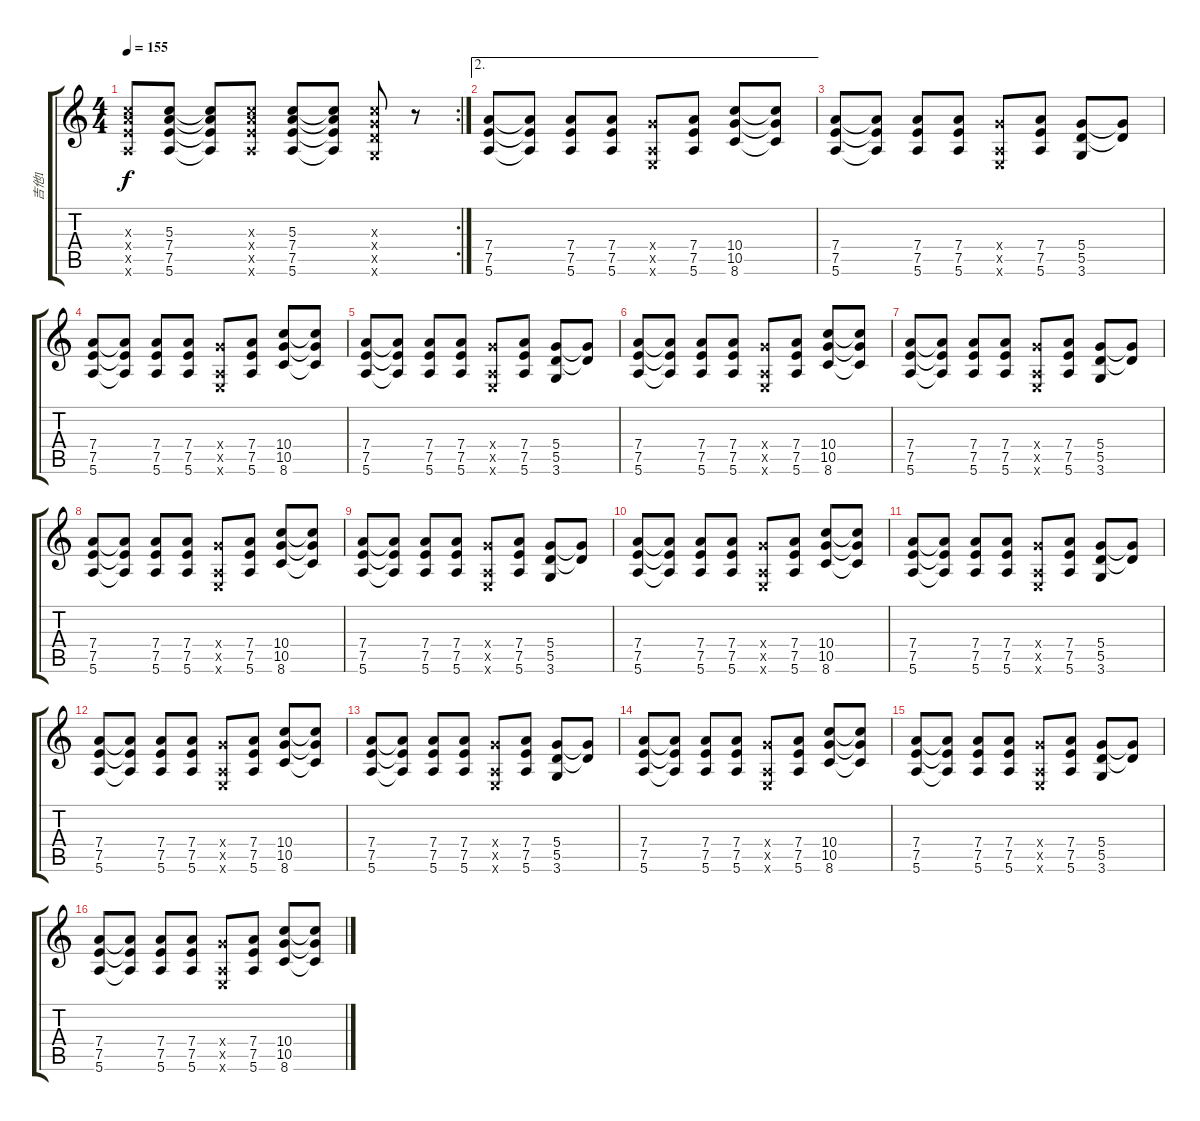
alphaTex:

\track ("吉他1" "吉他1") {instrument electricguitarjazz}
\staff {score tabs}
\tuning (E4 B3 G3 D3 A2 E2) {hide}
\rc 2
\ts (4 4)
\tempo 155
\clef g2
\ks c
(5.3{x} 7.4{x} 7.5{x} 5.6{x}).8{dy f} (5.3 7.4 7.5 5.6).8 (5.3{t} 7.4{t} 7.5{t} 5.6{t}).8 (5.3{x} 7.4{x} 7.5{x} 5.6{x}).8 (5.3 7.4 7.5 5.6).8 (5.3{t} 7.4{t} 7.5{t} 5.6{t}).8 (5.3{x} 5.4{x} 5.5{x} 3.6{x}).8 r.8 |
\ae 2
(7.4 7.5 5.6).8{instrument overdrivenguitar} (7.4{t} 7.5{t} 5.6{t}).8 (7.4 7.5 5.6).8 (7.4 7.5 5.6).8 (5.4{x} 0.5{x} 0.6{x}).8 (7.4 7.5 5.6).8 (10.4 10.5 8.6).8 (10.4{t} 10.5{t} 8.6{t}).8 |
(7.4 7.5 5.6).8 (7.4{t} 7.5{t} 5.6{t}).8 (7.4 7.5 5.6).8 (7.4 7.5 5.6).8 (5.4{x} 0.5{x} 0.6{x}).8 (7.4 7.5 5.6).8 (5.4 5.5 3.6).8 (5.4{t} 5.5{t}).8 |
(7.4 7.5 5.6).8{instrument overdrivenguitar} (7.4{t} 7.5{t} 5.6{t}).8 (7.4 7.5 5.6).8 (7.4 7.5 5.6).8 (5.4{x} 0.5{x} 0.6{x}).8 (7.4 7.5 5.6).8 (10.4 10.5 8.6).8 (10.4{t} 10.5{t} 8.6{t}).8 |
(7.4 7.5 5.6).8 (7.4{t} 7.5{t} 5.6{t}).8 (7.4 7.5 5.6).8 (7.4 7.5 5.6).8 (5.4{x} 0.5{x} 0.6{x}).8 (7.4 7.5 5.6).8 (5.4 5.5 3.6).8 (5.4{t} 5.5{t}).8 |
(7.4 7.5 5.6).8{instrument overdrivenguitar} (7.4{t} 7.5{t} 5.6{t}).8 (7.4 7.5 5.6).8 (7.4 7.5 5.6).8 (5.4{x} 0.5{x} 0.6{x}).8 (7.4 7.5 5.6).8 (10.4 10.5 8.6).8 (10.4{t} 10.5{t} 8.6{t}).8 |
(7.4 7.5 5.6).8 (7.4{t} 7.5{t} 5.6{t}).8 (7.4 7.5 5.6).8 (7.4 7.5 5.6).8 (5.4{x} 0.5{x} 0.6{x}).8 (7.4 7.5 5.6).8 (5.4 5.5 3.6).8 (5.4{t} 5.5{t}).8 |
(7.4 7.5 5.6).8{instrument overdrivenguitar} (7.4{t} 7.5{t} 5.6{t}).8 (7.4 7.5 5.6).8 (7.4 7.5 5.6).8 (5.4{x} 0.5{x} 0.6{x}).8 (7.4 7.5 5.6).8 (10.4 10.5 8.6).8 (10.4{t} 10.5{t} 8.6{t}).8 |
(7.4 7.5 5.6).8 (7.4{t} 7.5{t} 5.6{t}).8 (7.4 7.5 5.6).8 (7.4 7.5 5.6).8 (5.4{x} 0.5{x} 0.6{x}).8 (7.4 7.5 5.6).8 (5.4 5.5 3.6).8 (5.4{t} 5.5{t}).8 |
(7.4 7.5 5.6).8{instrument overdrivenguitar} (7.4{t} 7.5{t} 5.6{t}).8 (7.4 7.5 5.6).8 (7.4 7.5 5.6).8 (5.4{x} 0.5{x} 0.6{x}).8 (7.4 7.5 5.6).8 (10.4 10.5 8.6).8 (10.4{t} 10.5{t} 8.6{t}).8 |
(7.4 7.5 5.6).8 (7.4{t} 7.5{t} 5.6{t}).8 (7.4 7.5 5.6).8 (7.4 7.5 5.6).8 (5.4{x} 0.5{x} 0.6{x}).8 (7.4 7.5 5.6).8 (5.4 5.5 3.6).8 (5.4{t} 5.5{t}).8 |
(7.4 7.5 5.6).8{instrument overdrivenguitar} (7.4{t} 7.5{t} 5.6{t}).8 (7.4 7.5 5.6).8 (7.4 7.5 5.6).8 (5.4{x} 0.5{x} 0.6{x}).8 (7.4 7.5 5.6).8 (10.4 10.5 8.6).8 (10.4{t} 10.5{t} 8.6{t}).8 |
(7.4 7.5 5.6).8 (7.4{t} 7.5{t} 5.6{t}).8 (7.4 7.5 5.6).8 (7.4 7.5 5.6).8 (5.4{x} 0.5{x} 0.6{x}).8 (7.4 7.5 5.6).8 (5.4 5.5 3.6).8 (5.4{t} 5.5{t}).8 |
(7.4 7.5 5.6).8{instrument overdrivenguitar} (7.4{t} 7.5{t} 5.6{t}).8 (7.4 7.5 5.6).8 (7.4 7.5 5.6).8 (5.4{x} 0.5{x} 0.6{x}).8 (7.4 7.5 5.6).8 (10.4 10.5 8.6).8 (10.4{t} 10.5{t} 8.6{t}).8 |
(7.4 7.5 5.6).8 (7.4{t} 7.5{t} 5.6{t}).8 (7.4 7.5 5.6).8 (7.4 7.5 5.6).8 (5.4{x} 0.5{x} 0.6{x}).8 (7.4 7.5 5.6).8 (5.4 5.5 3.6).8 (5.4{t} 5.5{t}).8 |
(7.4 7.5 5.6).8{instrument overdrivenguitar} (7.4{t} 7.5{t} 5.6{t}).8 (7.4 7.5 5.6).8 (7.4 7.5 5.6).8 (5.4{x} 0.5{x} 0.6{x}).8 (7.4 7.5 5.6).8 (10.4 10.5 8.6).8 (10.4{t} 10.5{t} 8.6{t}).8
